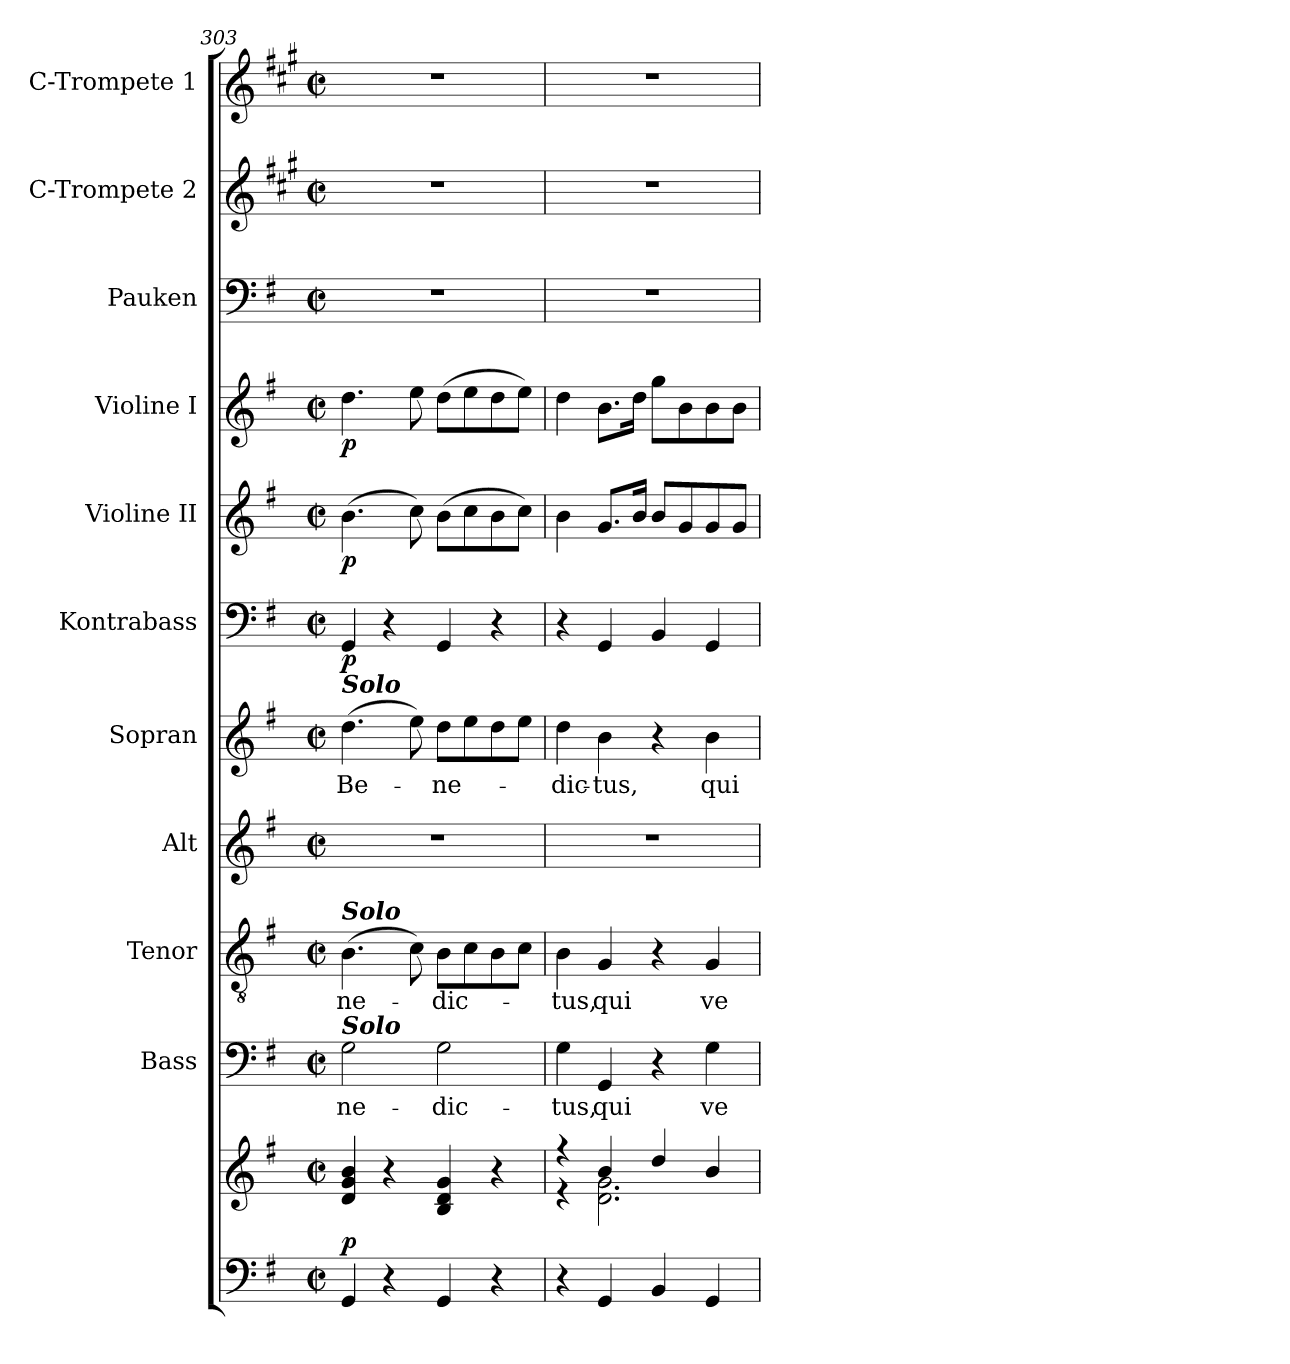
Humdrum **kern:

**kern	**kern	**dynam	**kern	**text	**kern	**text	**kern	**kern	**text	**kern	**dynam	**kern	**dynam	**kern	**dynam	**kern	**kern	**kern
*part11	*part11	*part11	*part10	*part10	*part9	*part9	*part8	*part7	*part7	*part6	*part6	*part5	*part5	*part4	*part4	*part3	*part2	*part1
*staff12	*staff11	*staff11/12	*staff10	*staff10	*staff9	*staff9	*staff8	*staff7	*staff7	*staff6	*staff6	*staff5	*staff5	*staff4	*staff4	*staff3	*staff2	*staff1
*	*	*	*I"Bass	*	*I"Tenor	*	*I"Alt	*I"Sopran	*	*I"Kontrabass	*	*I"Violine II	*	*I"Violine I	*	*I"Pauken	*I"C-Trompete 2	*I"C-Trompete 1
*	*	*	*I'B.	*	*I'T.	*	*I'A.	*I'S.	*	*I'Kb.	*	*I'Vl. II	*	*I'Vl. I	*	*I'Pk.	*I'C Trp. 2	*I'C Trp. 1
*clefF4	*clefG2	*	*clefF4	*	*clefGv2	*	*clefG2	*clefG2	*	*clefF4	*	*clefG2	*	*clefG2	*	*clefF4	*clefG2	*clefG2
*	*	*	*	*	*	*	*	*	*	*ITrd7c12	*	*	*	*	*	*	*ITrd1c2	*ITrd1c2
*k[f#]	*k[f#]	*	*k[f#]	*	*k[f#]	*	*k[f#]	*k[f#]	*	*k[f#]	*	*k[f#]	*	*k[f#]	*	*k[f#]	*k[f#]	*k[f#]
*G:	*G:	*	*G:	*	*G:	*	*G:	*G:	*	*G:	*	*G:	*	*G:	*	*G:	*G:	*G:
*M2/2	*M2/2	*	*M2/2	*	*M2/2	*	*M2/2	*M2/2	*	*M2/2	*	*M2/2	*	*M2/2	*	*M2/2	*M2/2	*M2/2
*met(c|)	*met(c|)	*	*met(c|)	*	*met(c|)	*	*met(c|)	*met(c|)	*	*met(c|)	*	*met(c|)	*	*met(c|)	*	*met(c|)	*met(c|)	*met(c|)
=303	=303	=303	=303	=303	=303	=303	=303	=303	=303	=303	=303	=303	=303	=303	=303	=303	=303	=303
!	!	!	!	!	!	!	!	!LO:TX:a:Bi:t=Solo	!	!	!	!	!	!	!	!	!	!
!	!	!	!	!	!LO:TX:a:Bi:t=Solo	!	!	!	!	!	!	!	!	!	!	!	!	!
!	!	!	!LO:TX:a:Bi:t=Solo	!	!	!	!	!	!	!	!	!	!	!	!	!	!	!
!	!	!LO:DY:a=2	!	!LO:LY:b	!	!LO:LY:b	!	!	!LO:LY:b	!	!LO:DY:b	!	!LO:DY:b	!	!LO:DY:b	!	!	!
4GG/	4d/ 4g/ 4b/	p	2G\	-ne-	(>4.B\	-ne-	1r	(>4.dd\	Be-	4GGG/	p	(>4.b\	p	4.dd\	p	1r	1r	1r
4r	4r	.	.	.	.	.	.	.	.	4r	.	.	.	.	.	.	.	.
.	.	.	.	.	8c\)	.	.	8ee\)	.	.	.	8cc\)	.	8ee\	.	.	.	.
!	!	!	!	!LO:LY:b	!	!LO:LY:b	!	!	!LO:LY:b	!	!	!	!	!	!	!	!	!
4GG/	4B/ 4d/ 4g/	.	2G\	-dic-	8B\L	-dic-	.	8dd\L	-ne-	4GGG/	.	(>8b\L	.	(>8dd\L	.	.	.	.
.	.	.	.	.	8c\	.	.	8ee\	.	.	.	8cc\	.	8ee\	.	.	.	.
4r	4r	.	.	.	8B\	.	.	8dd\	.	4r	.	8b\	.	8dd\	.	.	.	.
.	.	.	.	.	8c\J	.	.	8ee\J	.	.	.	8cc\J)	.	8ee\J)	.	.	.	.
!!LO:PB:g=z
=304	=304	=304	=304	=304	=304	=304	=304	=304	=304	=304	=304	=304	=304	=304	=304	=304	=304	=304
*	*^	*	*	*	*	*	*	*	*	*	*	*	*	*	*	*	*	*
!	!	!	!	!	!LO:LY:b	!	!LO:LY:b	!	!	!LO:LY:b	!	!	!	!	!	!	!	!	!
4r	4r	4r	.	4G\	-tus,	4B\	-tus,	1r	4dd\	-dic-	4r	.	4b\	.	4dd\	.	1r	1r	1r
!	!	!	!	!	!LO:LY:b	!	!LO:LY:b	!	!	!LO:LY:b	!	!	!	!	!	!	!	!	!
4GG/	4b/	2.d\ 2.g\	.	4GG/	qui	4G/	qui	.	4b\	-tus,	4GGG/	.	8.g/L	.	8.b\L	.	.	.	.
.	.	.	.	.	.	.	.	.	.	.	.	.	16b/Jk	.	16dd\Jk	.	.	.	.
4BB/	4dd/	.	.	4r	.	4r	.	.	4r	.	4BBB/	.	8b/L	.	8gg\L	.	.	.	.
.	.	.	.	.	.	.	.	.	.	.	.	.	8g/	.	8b\	.	.	.	.
!	!	!	!	!	!LO:LY:b	!	!LO:LY:b	!	!	!LO:LY:b	!	!	!	!	!	!	!	!	!
4GG/	4b/	.	.	4G\	ve-	4G/	ve-	.	4b\	qui	4GGG/	.	8g/	.	8b\	.	.	.	.
.	.	.	.	.	.	.	.	.	.	.	.	.	8g/J	.	8b\J	.	.	.	.
*	*v	*v	*	*	*	*	*	*	*	*	*	*	*	*	*	*	*	*	*
=	=	=	=	=	=	=	=	=	=	=	=	=	=	=	=	=	=	=
*-	*-	*-	*-	*-	*-	*-	*-	*-	*-	*-	*-	*-	*-	*-	*-	*-	*-	*-
